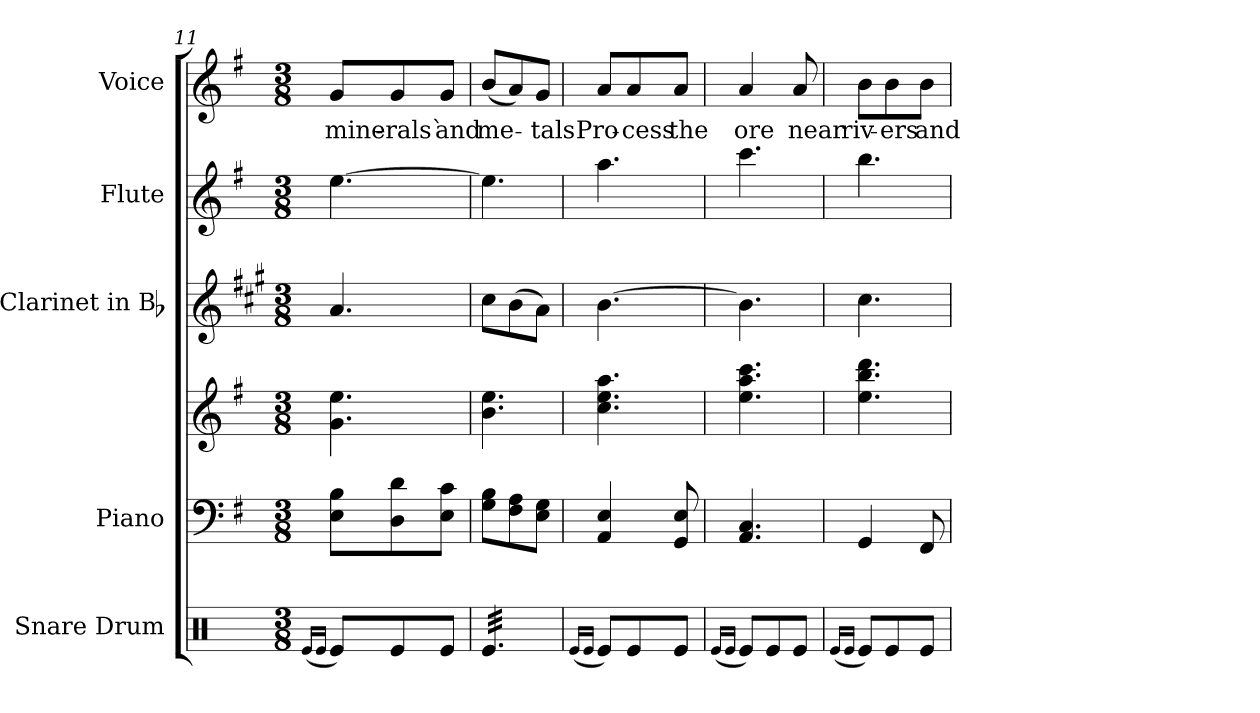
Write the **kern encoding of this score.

**kern	**kern	**kern	**kern	**kern	**kern	**text
*part5	*part4	*part4	*part3	*part2	*part1	*part1
*staff6	*staff5	*staff4	*staff3	*staff2	*staff1	*staff1
*I"Snare Drum	*I"Piano	*	*I"Clarinet in Bb	*I"Flute	*I"Voice	*
*I'S. D.	*I'Pno.	*	*I'Cl.	*I'Fl.	*I'Voice	*
!!LO:LB:g=z
*clefX	*clefF4	*clefG2	*clefG2	*clefG2	*clefG2	*
*	*	*	*ITrd1c2	*	*	*
*k[]	*k[f#]	*k[f#]	*k[f#]	*k[f#]	*k[f#]	*
*C:	*G:	*G:	*G:	*G:	*G:	*
*M3/8	*M3/8	*M3/8	*M3/8	*M3/8	*M3/8	*
=11	=11	=11	=11	=11	=11	=11
(16qRei/LL	.	.	.	.	.	.
16qRei/JJ	.	.	.	.	.	.
!	!	!	!	!	!	!LO:LY:b:color=#000000
8Rei/L)	8Ei\ 8BiL	4.gi\ 4.eei	4.gi/	[4.eei\	8gi/L	mine-
!	!	!	!	!	!	!LO:LY:b:color=#000000
8Rei/	8Di\ 8di	.	.	.	8gi/	-rals`
!	!	!	!	!	!	!LO:LY:b:color=#000000
8Rei/J	8Ei\ 8ciJ	.	.	.	8gi/J	and
=12	=12	=12	=12	=12	=12	=12
!	!	!	!	!	!	!LO:LY:b:color=#000000
*tremolo	*	*	*	*	*	*
32Rei/LLL	8Gi\ 8BiL	4.bi\ 4.eei	8bi\L	4.eei\]	(8bi/L	me-
32Rei/	.	.	.	.	.	.
32Rei/	.	.	.	.	.	.
32Rei/	.	.	.	.	.	.
32Rei/	8F#i\ 8Ai	.	(8ai\	.	8ai/)	.
32Rei/	.	.	.	.	.	.
32Rei/	.	.	.	.	.	.
32Rei/	.	.	.	.	.	.
!	!	!	!	!	!	!LO:LY:b:color=#000000
32Rei/	8Ei\ 8GiJ	.	8gi\J)	.	8gi/J	-tals
32Rei/	.	.	.	.	.	.
32Rei/	.	.	.	.	.	.
32Rei/JJJ	.	.	.	.	.	.
*Xtremolo	*	*	*	*	*	*
=13	=13	=13	=13	=13	=13	=13
(16qRei/LL	.	.	.	.	.	.
16qRei/JJ	.	.	.	.	.	.
!	!	!	!	!	!	!LO:LY:b:color=#000000
8Rei/L)	4AAi/ 4Ei	4.cci\ 4.eei 4.aai	[4.ai\	4.aai\	8ai/L	Pro-
!	!	!	!	!	!	!LO:LY:b:color=#000000
8Rei/	.	.	.	.	8ai/	-cess
!	!	!	!	!	!	!LO:LY:b:color=#000000
8Rei/J	8GGi/ 8Ei	.	.	.	8ai/J	the
=14	=14	=14	=14	=14	=14	=14
(16qRei/LL	.	.	.	.	.	.
16qRei/JJ	.	.	.	.	.	.
!	!	!	!	!	!	!LO:LY:b:color=#000000
8Rei/L)	4.AAi/ 4.Ci	4.eei\ 4.aai 4.ccci	4.ai\]	4.ccci\	4ai/	ore
8Rei/	.	.	.	.	.	.
!	!	!	!	!	!	!LO:LY:b:color=#000000
8Rei/J	.	.	.	.	8ai/	near
=15	=15	=15	=15	=15	=15	=15
(16qRei/LL	.	.	.	.	.	.
16qRei/JJ	.	.	.	.	.	.
!	!	!	!	!	!	!LO:LY:b:color=#000000
8Rei/L)	4GGi/	4.eei\ 4.bbi 4.dddi	4.bi\	4.bbi\	8bi\L	riv-
!	!	!	!	!	!	!LO:LY:b:color=#000000
8Rei/	.	.	.	.	8bi\	-ers
!	!	!	!	!	!	!LO:LY:b:color=#000000
8Rei/J	8FF#i/	.	.	.	8bi\J	and
=	=	=	=	=	=	=
*-	*-	*-	*-	*-	*-	*-
